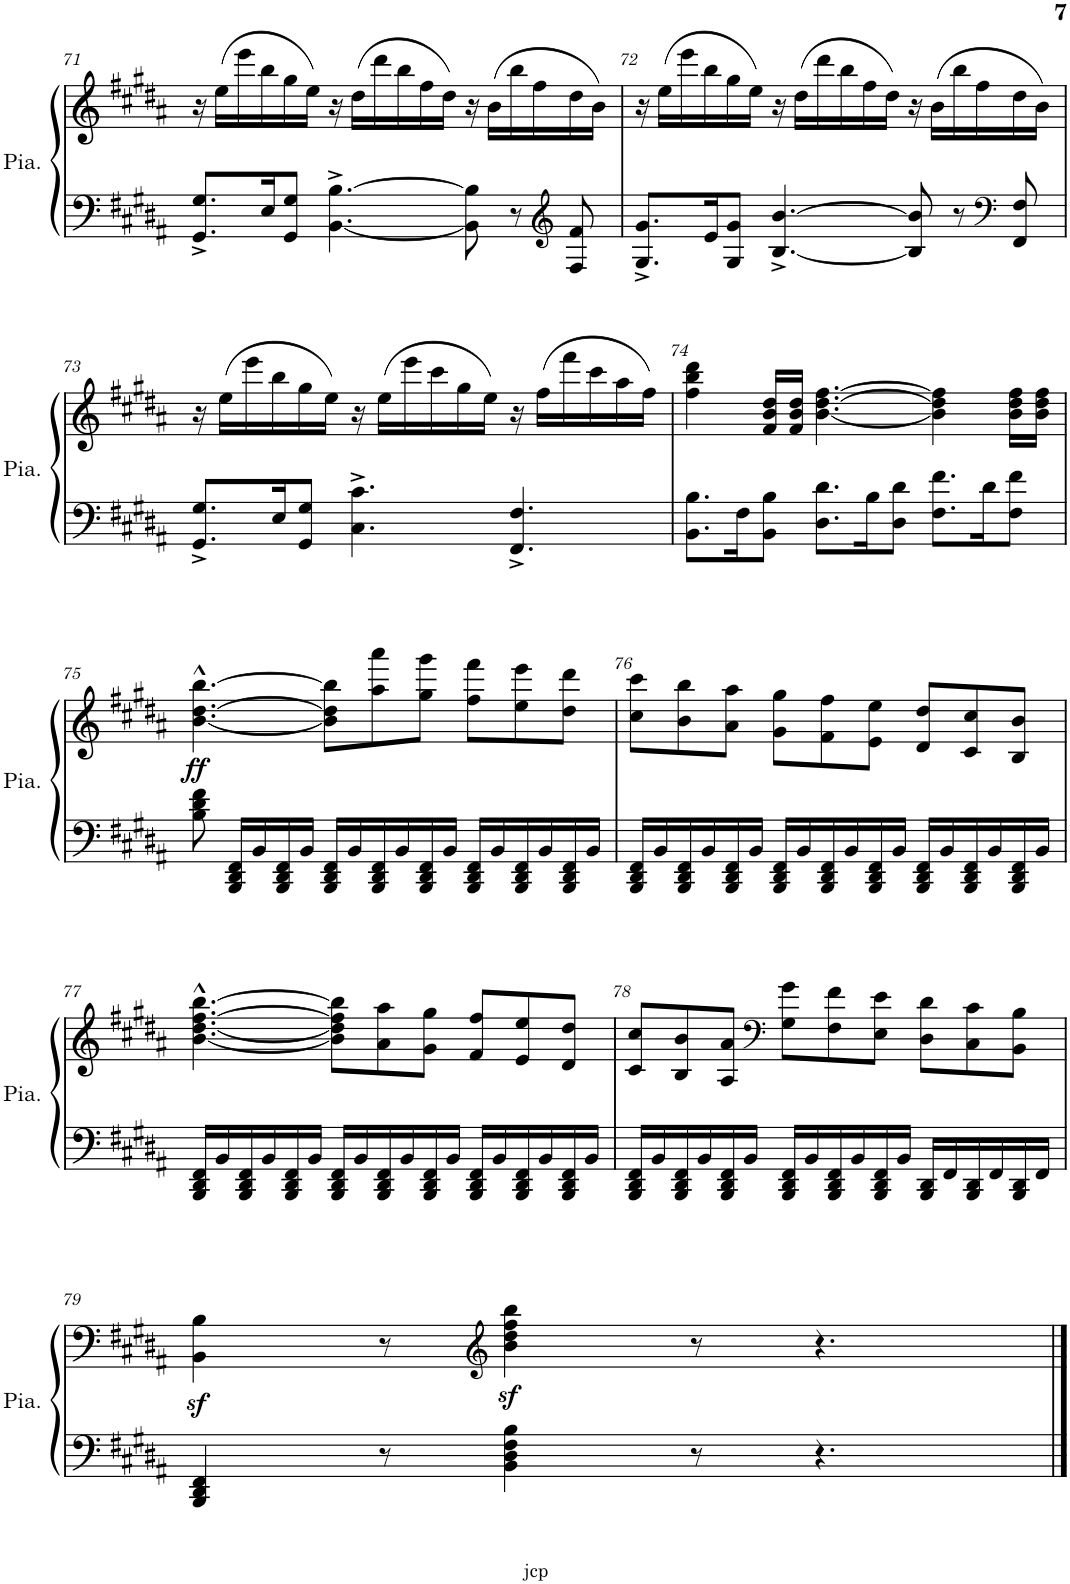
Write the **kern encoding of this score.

**kern	**kern	**dynam
*part1	*part1	*part1
*staff2	*staff1	*staff1/2
*I"Piano	*	*
*I'Pia.	*	*
!!LO:PB:g=z
*clefF4	*clefG2	*
*k[f#c#g#d#a#]	*k[f#c#g#d#a#]	*
*M9/8	*M9/8	*
=71	=71	=71
8.GG#/^ 8.G#/^L	16r	.
.	(16ee\LL	.
.	16eee\	.
16E/K	16bb\	.
8GG#/ 8G#/J	16gg#\	.
.	16ee\JJ)	.
[4.BB\^ [4.B\^	16r	.
.	(16dd#\LL	.
.	16ddd#\	.
.	16bb\	.
.	16ff#\	.
.	16dd#\JJ)	.
8BB\] 8B\]	16r	.
.	(16b\LL	.
8r	16bb\	.
.	16ff#\	.
*clefG2	*	*
8F#/ 8f#/	16dd#\	.
.	16b\JJ)	.
=72	=72	=72
8.G#/^ 8.g#/^L	16r	.
.	(16ee\LL	.
.	16eee\	.
16e/K	16bb\	.
8G#/ 8g#/J	16gg#\	.
.	16ee\JJ)	.
[4.B/^ [4.b/^	16r	.
.	(16dd#\LL	.
.	16ddd#\	.
.	16bb\	.
.	16ff#\	.
.	16dd#\JJ)	.
8B/] 8b/]	16r	.
.	(16b\LL	.
8r	16bb\	.
.	16ff#\	.
*clefF4	*	*
8FF#/ 8F#/	16dd#\	.
.	16b\JJ)	.
!!LO:LB:g=z
=73	=73	=73
8.GG#/^ 8.G#/^L	16r	.
.	(16ee\LL	.
.	16eee\	.
16E/K	16bb\	.
8GG#/ 8G#/J	16gg#\	.
.	16ee\JJ)	.
4.C#\^ 4.c#\^	16r	.
.	(16ee\LL	.
.	16eee\	.
.	16ccc#\	.
.	16gg#\	.
.	16ee\JJ)	.
4.FF#/^ 4.F#/^	16r	.
.	(16ff#\LL	.
.	16fff#\	.
.	16ccc#\	.
.	16aa#\	.
.	16ff#\JJ)	.
=74	=74	=74
8.BB\ 8.B\L	4ff#\ 4bb\ 4ddd#\	.
16F#\K	.	.
8BB\ 8B\J	16f#/ 16b/ 16dd#/LL	.
.	16f#/ 16b/ 16dd#/JJ	.
8.D#\ 8.d#\L	[4.b\ [4.dd#\ [4.ff#\	.
16B\K	.	.
8D#\ 8d#\J	.	.
8.F#\ 8.f#\L	4b\] 4dd#\] 4ff#\]	.
16d#\K	.	.
8F#\ 8f#\J	16b\ 16dd#\ 16ff#\LL	.
.	16b\ 16dd#\ 16ff#\JJ	.
!!LO:LB:g=z
=75	=75	=75
!	!	!LO:DY:b
8B\ 8d#\ 8f#\	[4.b\^^ [4.dd#\^^ [4.bb\^^	ff
16BBB/ 16DD#/ 16FF#/LL	.	.
16BB/	.	.
16BBB/ 16DD#/ 16FF#/	.	.
16BB/JJ	.	.
16BBB/ 16DD#/ 16FF#/LL	8b\] 8dd#\] 8bb\]L	.
16BB/	.	.
16BBB/ 16DD#/ 16FF#/	8aa#\ 8aaa#\	.
16BB/	.	.
16BBB/ 16DD#/ 16FF#/	8gg#\ 8ggg#\J	.
16BB/JJ	.	.
16BBB/ 16DD#/ 16FF#/LL	8ff#\ 8fff#\L	.
16BB/	.	.
16BBB/ 16DD#/ 16FF#/	8ee\ 8eee\	.
16BB/	.	.
16BBB/ 16DD#/ 16FF#/	8dd#\ 8ddd#\J	.
16BB/JJ	.	.
=76	=76	=76
16BBB/ 16DD#/ 16FF#/LL	8cc#\ 8ccc#\L	.
16BB/	.	.
16BBB/ 16DD#/ 16FF#/	8b\ 8bb\	.
16BB/	.	.
16BBB/ 16DD#/ 16FF#/	8a#\ 8aa#\J	.
16BB/JJ	.	.
16BBB/ 16DD#/ 16FF#/LL	8g#\ 8gg#\L	.
16BB/	.	.
16BBB/ 16DD#/ 16FF#/	8f#\ 8ff#\	.
16BB/	.	.
16BBB/ 16DD#/ 16FF#/	8e\ 8ee\J	.
16BB/JJ	.	.
16BBB/ 16DD#/ 16FF#/LL	8d#/ 8dd#/L	.
16BB/	.	.
16BBB/ 16DD#/ 16FF#/	8c#/ 8cc#/	.
16BB/	.	.
16BBB/ 16DD#/ 16FF#/	8B/ 8b/J	.
16BB/JJ	.	.
!!LO:LB:g=z
=77	=77	=77
16BBB/ 16DD#/ 16FF#/LL	[4.b\^^ [4.dd#\^^ [4.ff#\^^ [4.bb\^^	.
16BB/	.	.
16BBB/ 16DD#/ 16FF#/	.	.
16BB/	.	.
16BBB/ 16DD#/ 16FF#/	.	.
16BB/JJ	.	.
16BBB/ 16DD#/ 16FF#/LL	8b\] 8dd#\] 8ff#\] 8bb\]L	.
16BB/	.	.
16BBB/ 16DD#/ 16FF#/	8a#\ 8aa#\	.
16BB/	.	.
16BBB/ 16DD#/ 16FF#/	8g#\ 8gg#\J	.
16BB/JJ	.	.
16BBB/ 16DD#/ 16FF#/LL	8f#/ 8ff#/L	.
16BB/	.	.
16BBB/ 16DD#/ 16FF#/	8e/ 8ee/	.
16BB/	.	.
16BBB/ 16DD#/ 16FF#/	8d#/ 8dd#/J	.
16BB/JJ	.	.
=78	=78	=78
16BBB/ 16DD#/ 16FF#/LL	8c#/ 8cc#/L	.
16BB/	.	.
16BBB/ 16DD#/ 16FF#/	8B/ 8b/	.
16BB/	.	.
16BBB/ 16DD#/ 16FF#/	8A#/ 8a#/J	.
16BB/JJ	.	.
*	*clefF4	*
16BBB/ 16DD#/ 16FF#/LL	8G#\ 8g#\L	.
16BB/	.	.
16BBB/ 16DD#/ 16FF#/	8F#\ 8f#\	.
16BB/	.	.
16BBB/ 16DD#/ 16FF#/	8E\ 8e\J	.
16BB/JJ	.	.
16BBB/ 16DD#/LL	8D#\ 8d#\L	.
16FF#/	.	.
16BBB/ 16DD#/	8C#\ 8c#\	.
16FF#/	.	.
16BBB/ 16DD#/	8BB\ 8B\J	.
16FF#/JJ	.	.
!!LO:LB:g=z
=79	=79	=79
4BBB/ 4DD#/ 4FF#/	4BB\z< 4B\z<	.
8r	8r	.
*	*clefG2	*
4BB\ 4D#\ 4F#\ 4B\	4b\z< 4dd#\z< 4ff#\z< 4bb\z<	.
8r	8r	.
4.r	4.r	.
==	==	==
*-	*-	*-
